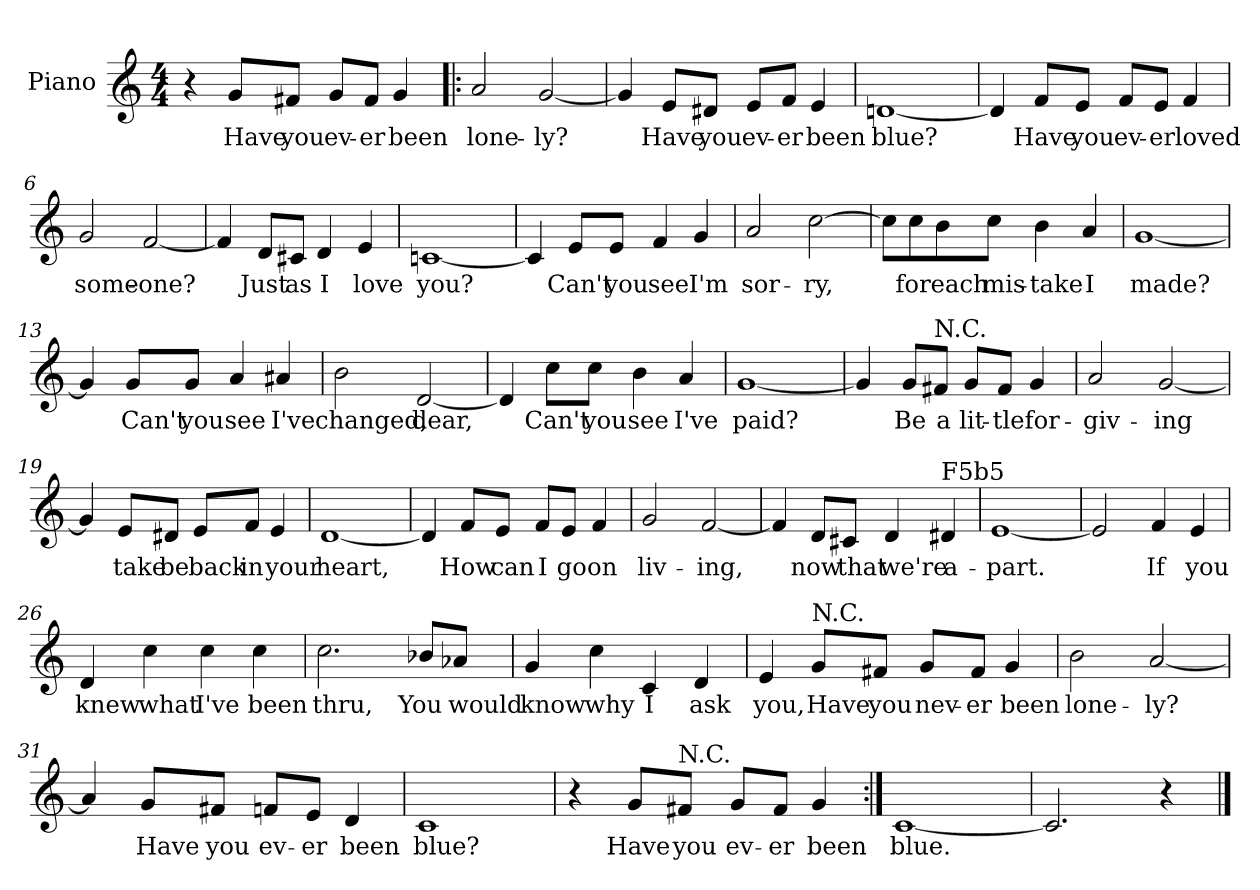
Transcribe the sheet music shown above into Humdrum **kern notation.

**kern	**text
*part1	*part1
*staff1	*staff1
*I"Piano	*
*I'Pno.	*
*clefG2	*
*k[]	*
*C:	*
*M4/4	*
=1	=1
4r	.
8g/L	Have
8f#X/J	you
8g/L	ev-
8f#/J	-er
4g/	been
=2!|:	=2!|:
2a/	lone-
[2g/	-ly?
=3	=3
4g/]	.
8e/L	Have
8d#X/J	you
8e/L	ev-
8f/J	-er
4e/	been
=4	=4
[1dn	blue?
=5	=5
4d/]	.
8f/L	Have
8e/J	you
8f/L	ev-
8e/J	-er
4f/	loved
!!LO:LB:g=z
=6	=6
2g/	some-
[2f/	-one?
=7	=7
4f/]	.
8d/L	Just
8c#X/J	as
4d/	I
4e/	love
=8	=8
[1cn	you?
=9	=9
4c/]	.
8e/L	Can't
8e/J	you
4f/	see
4g/	I'm
!!LO:LB:g=z
=10	=10
2a/	sor-
[2cc\	-ry,
=11	=11
8cc\L]	.
8cc\	for
8b\	each
8cc\J	mis-
4b\	-take
4a/	I
=12	=12
[1g	made?
=13	=13
4g/]	.
8g/L	Can't
8g/J	you
4a/	see
4a#X/	I've
=14	=14
2b\	changed,
[2d/	dear,
!!LO:LB:g=z
=15	=15
4d/]	.
8cc\L	Can't
8cc\J	you
4b\	see
4a/	I've
=16	=16
[1g	paid?
=17	=17
4g/]	.
8g/L	Be
!LO:TX:a:t=N.C.	!
8f#X/J	a
8g/L	lit-
8f#/J	-tle
4g/	for-
=18	=18
2a/	-giv-
[2g/	-ing
!!LO:LB:g=z
=19	=19
4g/]	.
8e/L	take
8d#X/J	be
8e/L	back
8f/J	in
4e/	your
=20	=20
[1d	heart,
=21	=21
4d/]	.
8f/L	How
8e/J	can
8f/L	I
8e/J	go
4f/	on
=22	=22
2g/	liv-
[2f/	-ing,
=23	=23
4f/]	.
8d/L	now
8c#X/J	that
4d/	we're
!LO:TX:a:t=F5b5	!
4d#X/	a-
!!LO:LB:g=z
=24	=24
[1e	-part.
=25	=25
2e/]	.
4f/	If
4e/	you
=26	=26
4d/	knew
4cc\	what
4cc\	I've
4cc\	been
=27	=27
2.cc\	thru,
8b-X/L	You
8a-X/J	would
!!LO:LB:g=z
=28	=28
4g/	know
4cc\	why
4c/	I
4d/	ask
=29	=29
4e/	you,
!LO:TX:a:t=N.C.	!
8g/L	Have
8f#X/J	you
8g/L	nev-
8f#/J	-er
4g/	been
=30	=30
2b\	lone-
[2a/	-ly?
!!LO:LB:g=z
=31	=31
4a/]	.
8g/L	Have
8f#X/J	you
8fn/L	ev-
8e/J	-er
4d/	been
=32	=32
1c	blue?
=33	=33
4r	.
8g/L	Have
!LO:TX:a:t=N.C.	!
8f#X/J	you
8g/L	ev-
8f#/J	-er
4g/	been
=34:|!	=34:|!
[1c	blue.
=35	=35
2.c/]	.
4r	.
==	==
*-	*-
